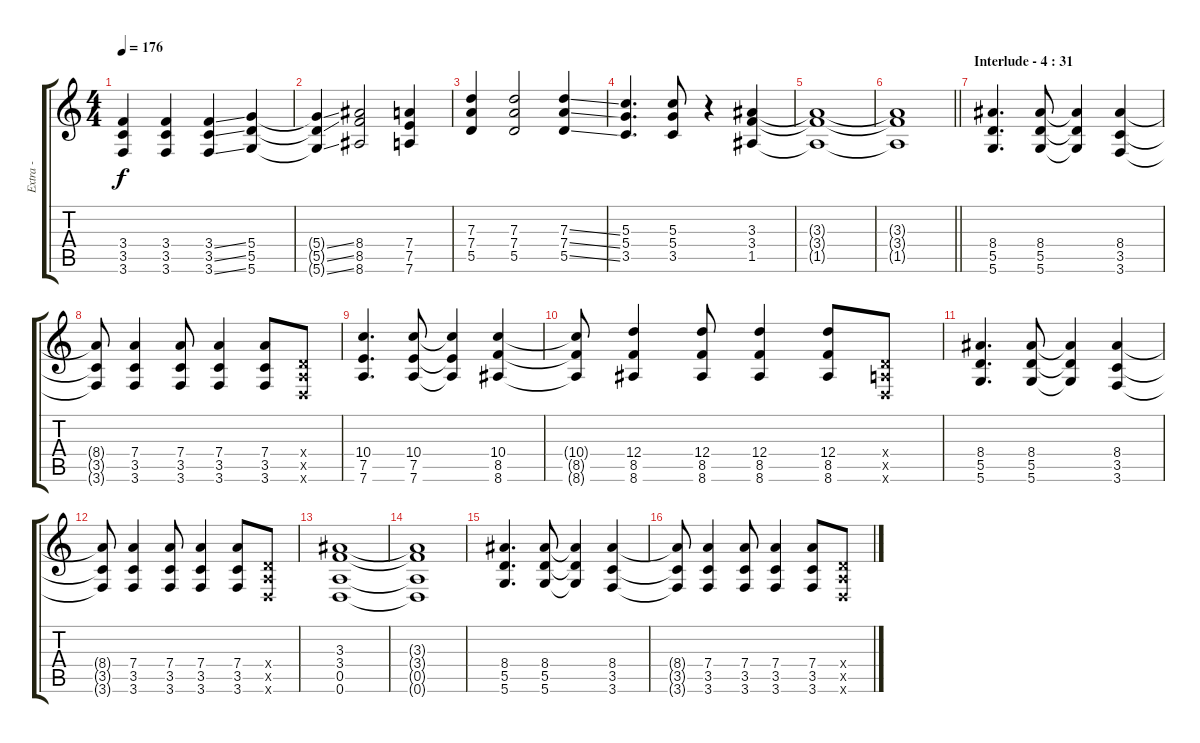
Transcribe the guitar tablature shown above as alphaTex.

\track ("   Extra - Rhythm" "   Extra -") {instrument overdrivenguitar}
\staff {score tabs}
\tuning (E4 B3 G3 D3 A2 D2) {hide}
\ts (4 4)
\tempo 176
\clef g2
\ks c
(3.4{t} 3.5{t} 3.6{t}).4{dy f} (3.4 3.5 3.6).4 (3.4{ss} 3.5{ss} 3.6{ss}).4 (5.4 5.5 5.6).4 |
(5.4{ss t} 5.5{ss t} 5.6{ss t}).4 (8.4 8.5 8.6).2 (7.4 7.5 7.6).4 |
(7.3 7.4 5.5).4 (7.3 7.4 5.5).2 (7.3{ss} 7.4{ss} 5.5{ss}).4 |
(5.3 5.4 3.5).4{d} (5.3 5.4 3.5).8 r.4 (3.3 3.4 1.5).4 |
(3.3{t} 3.4{t} 1.5{t}).1 |
\barLineRight lightlight
(3.3{t} 3.4{t} 1.5{t}).1 |
\section ("" "Interlude - 4 : 31")
(8.4 5.5 5.6).4{d balance 15} (8.4 5.5 5.6).8 (8.4{t} 5.5{t} 5.6{t}).4 (8.4 3.5 3.6).4 |
(8.4{t} 3.5{t} 3.6{t}).8 (7.4 3.5 3.6).4 (7.4 3.5 3.6).8 (7.4 3.5 3.6).4 (7.4 3.5 3.6).8 (0.4{x} 0.5{x} 0.6{x}).8 |
(10.4 7.5 7.6).4{d} (10.4 7.5 7.6).8 (10.4{t} 7.5{t} 7.6{t}).4 (10.4 8.5 8.6).4 |
(10.4{t} 8.5{t} 8.6{t}).8 (12.4 8.5 8.6).4 (12.4 8.5 8.6).8 (12.4 8.5 8.6).4 (12.4 8.5 8.6).8 (0.4{x} 0.5{x} 0.6{x}).8 |
(8.4 5.5 5.6).4{d} (8.4 5.5 5.6).8 (8.4{t} 5.5{t} 5.6{t}).4 (8.4 3.5 3.6).4 |
(8.4{t} 3.5{t} 3.6{t}).8 (7.4 3.5 3.6).4 (7.4 3.5 3.6).8 (7.4 3.5 3.6).4 (7.4 3.5 3.6).8 (0.4{x} 0.5{x} 0.6{x}).8 |
(3.3 3.4 0.5 0.6).1 |
(3.3{t} 3.4{t} 0.5{t} 0.6{t}).1 |
(8.4 5.5 5.6).4{d} (8.4 5.5 5.6).8 (8.4{t} 5.5{t} 5.6{t}).4 (8.4 3.5 3.6).4 |
(8.4{t} 3.5{t} 3.6{t}).8 (7.4 3.5 3.6).4 (7.4 3.5 3.6).8 (7.4 3.5 3.6).4 (7.4 3.5 3.6).8 (0.4{x} 0.5{x} 0.6{x}).8
